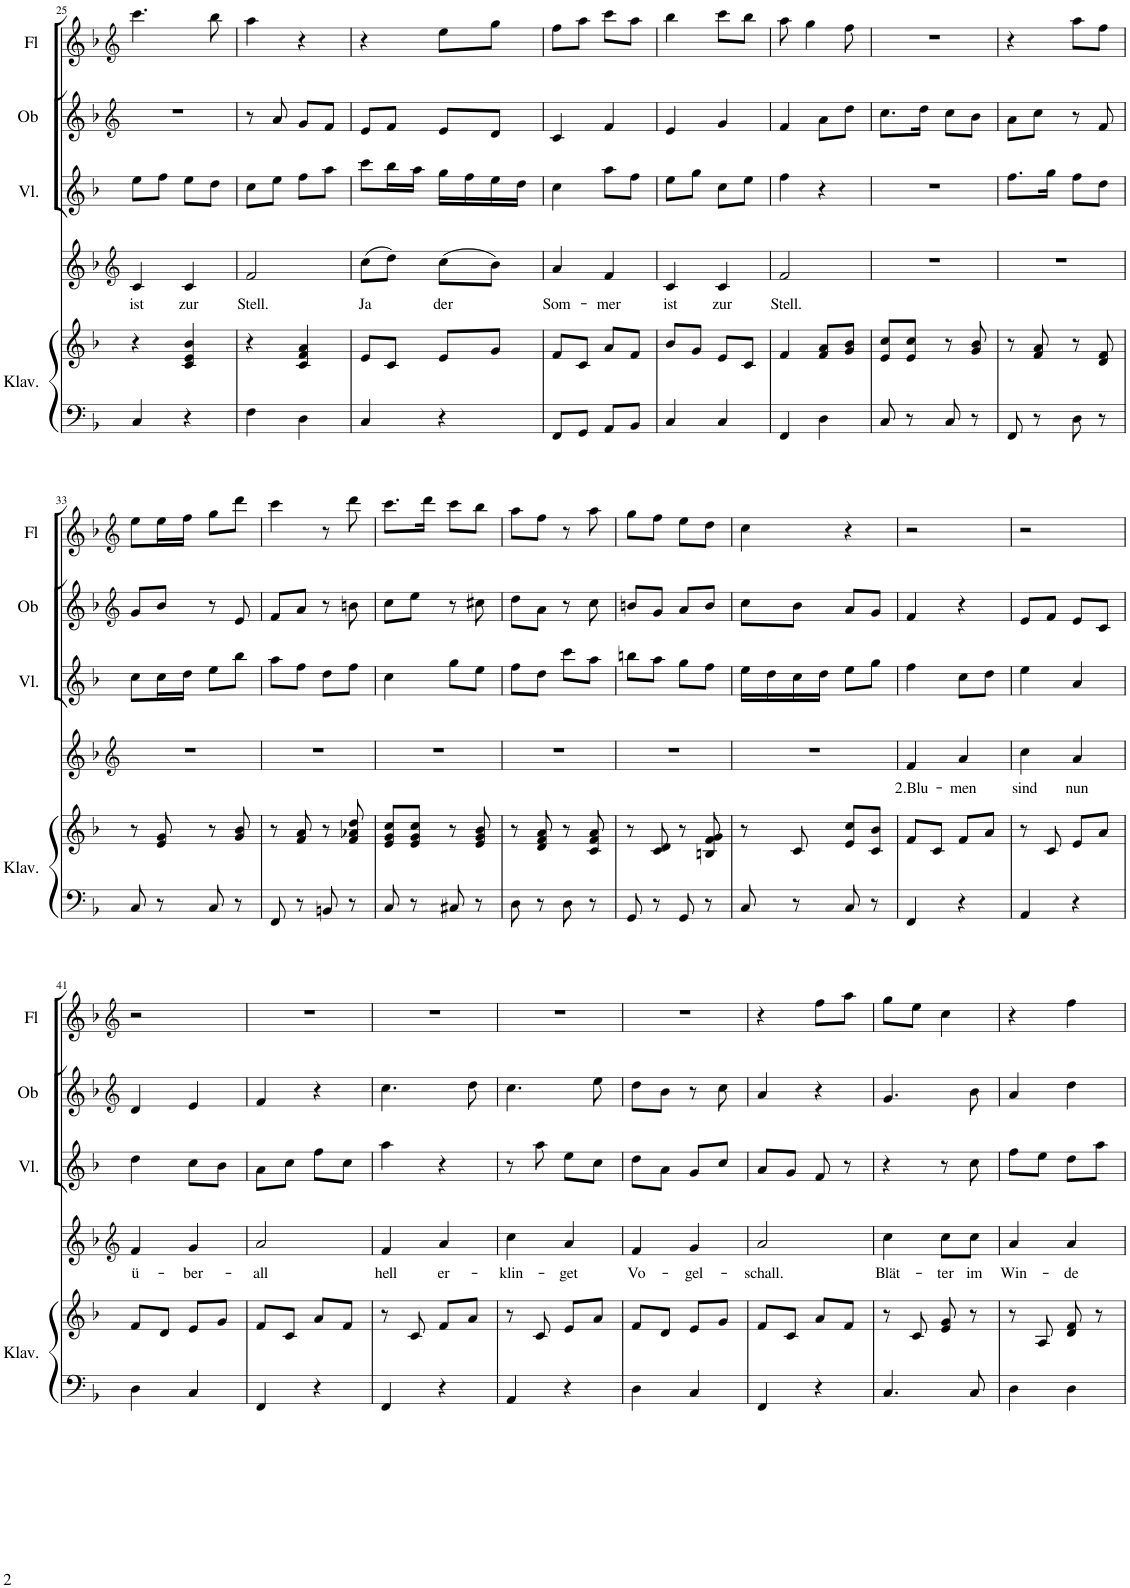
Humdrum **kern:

**kern	**kern	**kern	**text	**kern	**kern	**kern
*part5	*part5	*part4	*part4	*part3	*part2	*part1
*staff6	*staff5	*staff4	*staff4	*staff3	*staff2	*staff1
*I"Klavier	*	*I"Melodie	*	*I"Violine	*I"Oboe	*I"Flöte
*I'Klav.	*	*	*	*I'Vl.	*I'Ob	*I'Fl
!!LO:PB:g=z
*clefF4	*clefG2	*clefG2	*	*clefG2	*clefG2	*clefG2
*k[b-]	*k[b-]	*k[b-]	*	*k[b-]	*k[b-]	*k[b-]
*M2/4	*M2/4	*M2/4	*	*M2/4	*M2/4	*M2/4
=25	=25	=25	=25	=25	=25	=25
!	!	!	!LO:LY:b	!	!	!
4C/	4r	4c/	ist	8ee\L	2r	4.ccc\
.	.	.	.	8ff\J	.	.
!	!	!	!LO:LY:b	!	!	!
4r	4c/ 4e/ 4b-/	4c/	zur	8ee\L	.	.
.	.	.	.	8dd\J	.	8bb-\
=26	=26	=26	=26	=26	=26	=26
!	!	!	!LO:LY:b	!	!	!
4F\	4r	2f/	Stell.	8cc\L	8r	4aa\
.	.	.	.	8ee\J	8a/	.
4D\	4c/ 4f/ 4a/	.	.	8ff\L	8g/L	4r
.	.	.	.	8aa\J	8f/J	.
=27	=27	=27	=27	=27	=27	=27
!	!	!	!LO:LY:b	!	!	!
4C/	8e/L	(8cc\L	Ja	8ccc\L	8e/L	4r
.	8c/J	8dd\J)	.	16bb-\L	8f/J	.
.	.	.	.	16aa\JJ	.	.
!	!	!	!LO:LY:b	!	!	!
4r	8e/L	(8cc\L	der	16gg\LL	8e/L	8ee\L
.	.	.	.	16ff\	.	.
.	8g/J	8b-\J)	.	16ee\	8d/J	8gg\J
.	.	.	.	16dd\JJ	.	.
=28	=28	=28	=28	=28	=28	=28
!	!	!	!LO:LY:b	!	!	!
8FF/L	8f/L	4a/	Som-	4cc\	4c/	8ff\L
8GG/J	8c/J	.	.	.	.	8aa\J
!	!	!	!LO:LY:b	!	!	!
8AA/L	8a/L	4f/	mer	8aa\L	4f/	8ccc\L
8BB-/J	8f/J	.	.	8ff\J	.	8aa\J
=29	=29	=29	=29	=29	=29	=29
!	!	!	!LO:LY:b	!	!	!
4C/	8b-/L	4c/	ist	8ee\L	4e/	4bb-\
.	8g/J	.	.	8gg\J	.	.
!	!	!	!LO:LY:b	!	!	!
4C/	8e/L	4c/	zur	8cc\L	4g/	8ccc\L
.	8c/J	.	.	8ee\J	.	8bb-\J
=30	=30	=30	=30	=30	=30	=30
!	!	!	!LO:LY:b	!	!	!
4FF/	4f/	2f/	Stell.	4ff\	4f/	8aa\
.	.	.	.	.	.	4gg\
4D\	8f/ 8a/L	.	.	4r	8a\L	.
.	8g/ 8b-/J	.	.	.	8dd\J	8ff\
=31	=31	=31	=31	=31	=31	=31
8C/	8e/ 8cc/L	2r	.	2r	8.cc\L	2r
8r	8e/ 8cc/J	.	.	.	.	.
.	.	.	.	.	16dd\Jk	.
8C/	8r	.	.	.	8cc\L	.
8r	8g/ 8b-/	.	.	.	8b-\J	.
=32	=32	=32	=32	=32	=32	=32
8FF/	8r	2r	.	8.ff\L	8a\L	4r
8r	8f/ 8a/	.	.	.	8cc\J	.
.	.	.	.	16gg\Jk	.	.
8D\	8r	.	.	8ff\L	8r	8aa\L
8r	8d/ 8f/	.	.	8dd\J	8f/	8ff\J
!!LO:LB:g=z
=33	=33	=33	=33	=33	=33	=33
*	*	*clefG2	*	*	*clefG2	*clefG2
8C/	8r	2r	.	8cc\L	8g/L	8ee\L
8r	8e/ 8g/	.	.	16cc\L	8b-/J	16ee\L
.	.	.	.	16dd\JJ	.	16ff\JJ
8C/	8r	.	.	8ee\L	8r	8gg\L
8r	8g/ 8b-/	.	.	8bb-\J	8e/	8ddd\J
=34	=34	=34	=34	=34	=34	=34
8FF/	8r	2r	.	8aa\L	8f/L	4ccc\
8r	8f/ 8a/	.	.	8ff\J	8a/J	.
8BBn/	8r	.	.	8dd\L	8r	8r
8r	8f/ 8a-X/ 8dd/	.	.	8ff\J	8bn\	8ddd\
=35	=35	=35	=35	=35	=35	=35
8C/	8e/ 8g/ 8cc/L	2r	.	4cc\	8cc\L	8.ccc\L
8r	8e/ 8g/ 8cc/J	.	.	.	8ee\J	.
.	.	.	.	.	.	16ddd\Jk
8C#X/	8r	.	.	8gg\L	8r	8ccc\L
8r	8e/ 8g/ 8b-/	.	.	8ee\J	8cc#X\	8bb-\J
=36	=36	=36	=36	=36	=36	=36
8D\	8r	2r	.	8ff\L	8dd\L	8aa\L
8r	8d/ 8f/ 8a/	.	.	8dd\J	8a\J	8ff\J
8D\	8r	.	.	8ccc\L	8r	8r
8r	8c/ 8f/ 8a/	.	.	8aa\J	8cc\	8aa\
=37	=37	=37	=37	=37	=37	=37
8GG/	8r	2r	.	8bbn\L	8bn/L	8gg\L
8r	8c/ 8d/	.	.	8aa\J	8g/J	8ff\J
8GG/	8r	.	.	8gg\L	8a/L	8ee\L
8r	8Bn/ 8f/ 8g/	.	.	8ff\J	8b/J	8dd\J
=38	=38	=38	=38	=38	=38	=38
8C/	8r	2r	.	16ee\LL	8cc\L	4cc\
.	.	.	.	16dd\	.	.
8r	8c/	.	.	16cc\	8b-\J	.
.	.	.	.	16dd\JJ	.	.
8C/	8e/ 8cc/L	.	.	8ee\L	8a/L	4r
8r	8c/ 8b-/J	.	.	8gg\J	8g/J	.
=39	=39	=39	=39	=39	=39	=39
!	!	!	!LO:LY:b	!	!	!
4FF/	8f/L	4f/	2.Blu-	4ff\	4f/	2r
.	8c/J	.	.	.	.	.
!	!	!	!LO:LY:b	!	!	!
4r	8f/L	4a/	men	8cc\L	4r	.
.	8a/J	.	.	8dd\J	.	.
=40	=40	=40	=40	=40	=40	=40
!	!	!	!LO:LY:b	!	!	!
4AA/	8r	4cc\	sind	4ee\	8e/L	2r
.	8c/	.	.	.	8f/J	.
!	!	!	!LO:LY:b	!	!	!
4r	8e/L	4a/	nun	4a/	8e/L	.
.	8a/J	.	.	.	8c/J	.
!!LO:LB:g=z
=41	=41	=41	=41	=41	=41	=41
*	*	*clefG2	*	*	*clefG2	*clefG2
!	!	!	!LO:LY:b	!	!	!
4D\	8f/L	4f/	ü-	4dd\	4d/	2r
.	8d/J	.	.	.	.	.
!	!	!	!LO:LY:b	!	!	!
4C/	8e/L	4g/	ber-	8cc\L	4e/	.
.	8g/J	.	.	8b-\J	.	.
=42	=42	=42	=42	=42	=42	=42
!	!	!	!LO:LY:b	!	!	!
4FF/	8f/L	2a/	all	8a\L	4f/	2r
.	8c/J	.	.	8cc\J	.	.
4r	8a/L	.	.	8ff\L	4r	.
.	8f/J	.	.	8cc\J	.	.
=43	=43	=43	=43	=43	=43	=43
!	!	!	!LO:LY:b	!	!	!
4FF/	8r	4f/	hell	4aa\	4.cc\	2r
.	8c/	.	.	.	.	.
!	!	!	!LO:LY:b	!	!	!
4r	8f/L	4a/	er-	4r	.	.
.	8a/J	.	.	.	8dd\	.
=44	=44	=44	=44	=44	=44	=44
!	!	!	!LO:LY:b	!	!	!
4AA/	8r	4cc\	klin-	8r	4.cc\	2r
.	8c/	.	.	8aa\	.	.
!	!	!	!LO:LY:b	!	!	!
4r	8e/L	4a/	get	8ee\L	.	.
.	8a/J	.	.	8cc\J	8ee\	.
=45	=45	=45	=45	=45	=45	=45
!	!	!	!LO:LY:b	!	!	!
4D\	8f/L	4f/	Vo-	8dd\L	8dd\L	2r
.	8d/J	.	.	8a\J	8b-\J	.
!	!	!	!LO:LY:b	!	!	!
4C/	8e/L	4g/	gel-	8g/L	8r	.
.	8g/J	.	.	8cc/J	8cc\	.
=46	=46	=46	=46	=46	=46	=46
!	!	!	!LO:LY:b	!	!	!
4FF/	8f/L	2a/	schall.	8a/L	4a/	4r
.	8c/J	.	.	8g/J	.	.
4r	8a/L	.	.	8f/	4r	8ff\L
.	8f/J	.	.	8r	.	8aa\J
=47	=47	=47	=47	=47	=47	=47
!	!	!	!LO:LY:b	!	!	!
4.C/	8r	4cc\	Blät-	4r	4.g/	8gg\L
.	8c/	.	.	.	.	8ee\J
!	!	!	!LO:LY:b	!	!	!
.	8e/ 8g/	8cc\L	ter	8r	.	4cc\
!	!	!	!LO:LY:b	!	!	!
8C/	8r	8cc\J	im	8cc\	8b-\	.
=48	=48	=48	=48	=48	=48	=48
!	!	!	!LO:LY:b	!	!	!
4D\	8r	4a/	Win-	8ff\L	4a/	4r
.	8A/	.	.	8ee\J	.	.
!	!	!	!LO:LY:b	!	!	!
4D\	8d/ 8f/	4a/	de	8dd\L	4dd\	4ff\
.	8r	.	.	8aa\J	.	.
=	=	=	=	=	=	=
*-	*-	*-	*-	*-	*-	*-
